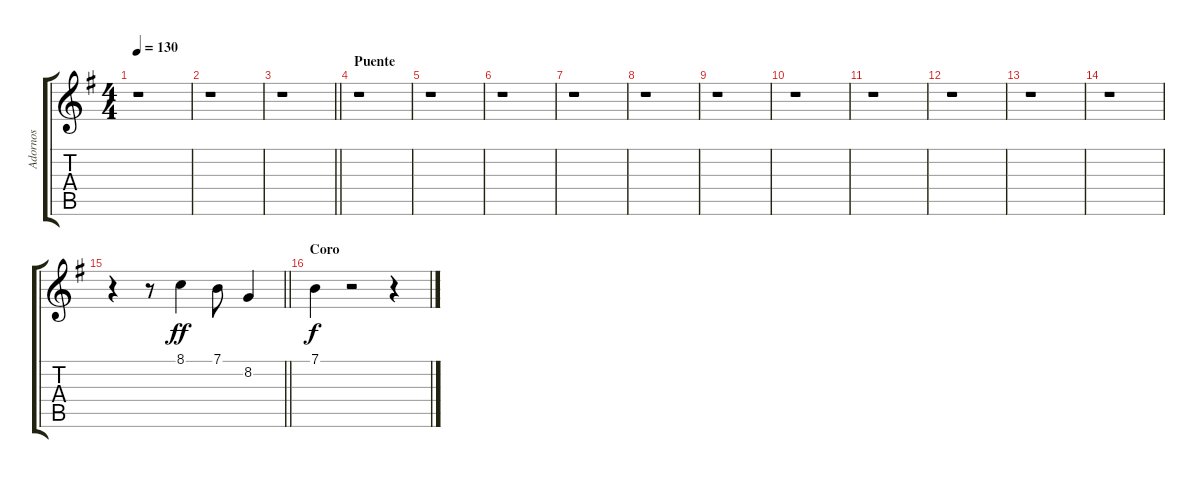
\track ("Adornos" "Adornos") {instrument acousticgrandpiano}
\staff {score tabs}
\tuning (E4 B3 G3 D3 A2 E2) {hide}
\ts (4 4)
\tempo 130
\clef g2
\ks g
r.1{dy fff} |
r.1 |
\barLineRight lightlight
r.1 |
\section ("" "Puente")
r.1 |
r.1 |
r.1 |
r.1 |
r.1 |
r.1 |
r.1 |
r.1 |
r.1 |
r.1 |
r.1 |
\barLineRight lightlight
r.4{instrument acousticgrandpiano} r.8 8.1.4{dy ff} 7.1.8 8.2.4 |
\section ("" "Coro")
7.1.4{dy f} r.2 r.4
